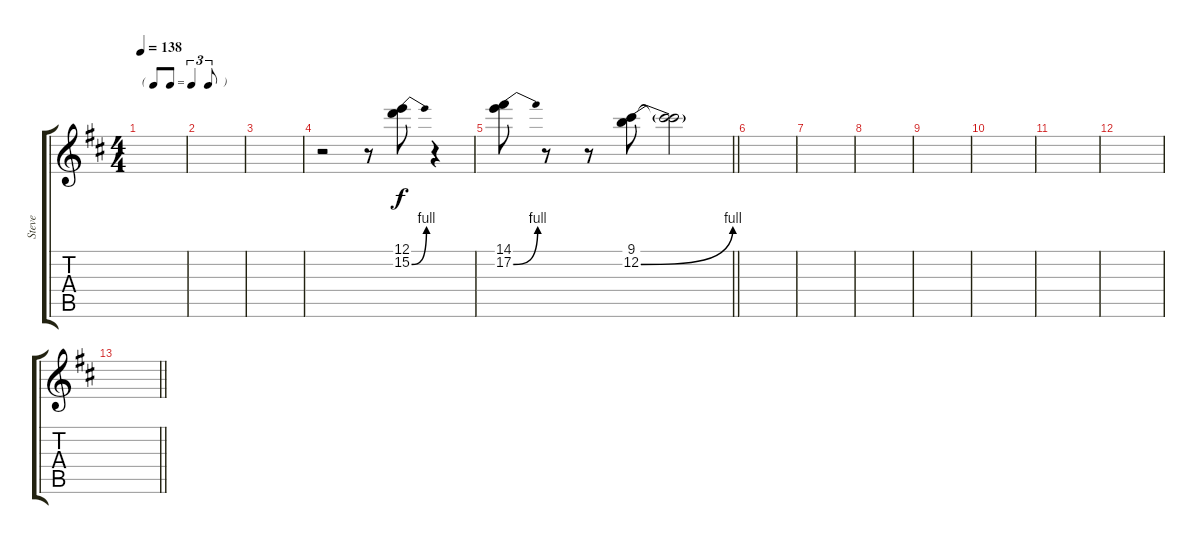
\track ("Steve" "Steve") {instrument distortionguitar}
\staff {score tabs}
\tuning (E4 B3 G3 D3 A2 E2) {hide}
\ts (4 4)
\tf triplet8th
\tempo 138
\clef g2
\ks d
|
|
|
r.2 r.8 (12.1 15.2{be (bend 0 0 60 4)}).8 r.4 |
\barLineRight lightlight
(14.1 17.2{be (bend 0 0 60 4)}).8 r.8 r.8 (9.1 12.2{be (bend 0 0 60 4)}).8 (9.1{t} 12.2{t}).2 |
|
|
|
|
|
|
|
\barLineRight lightlight
